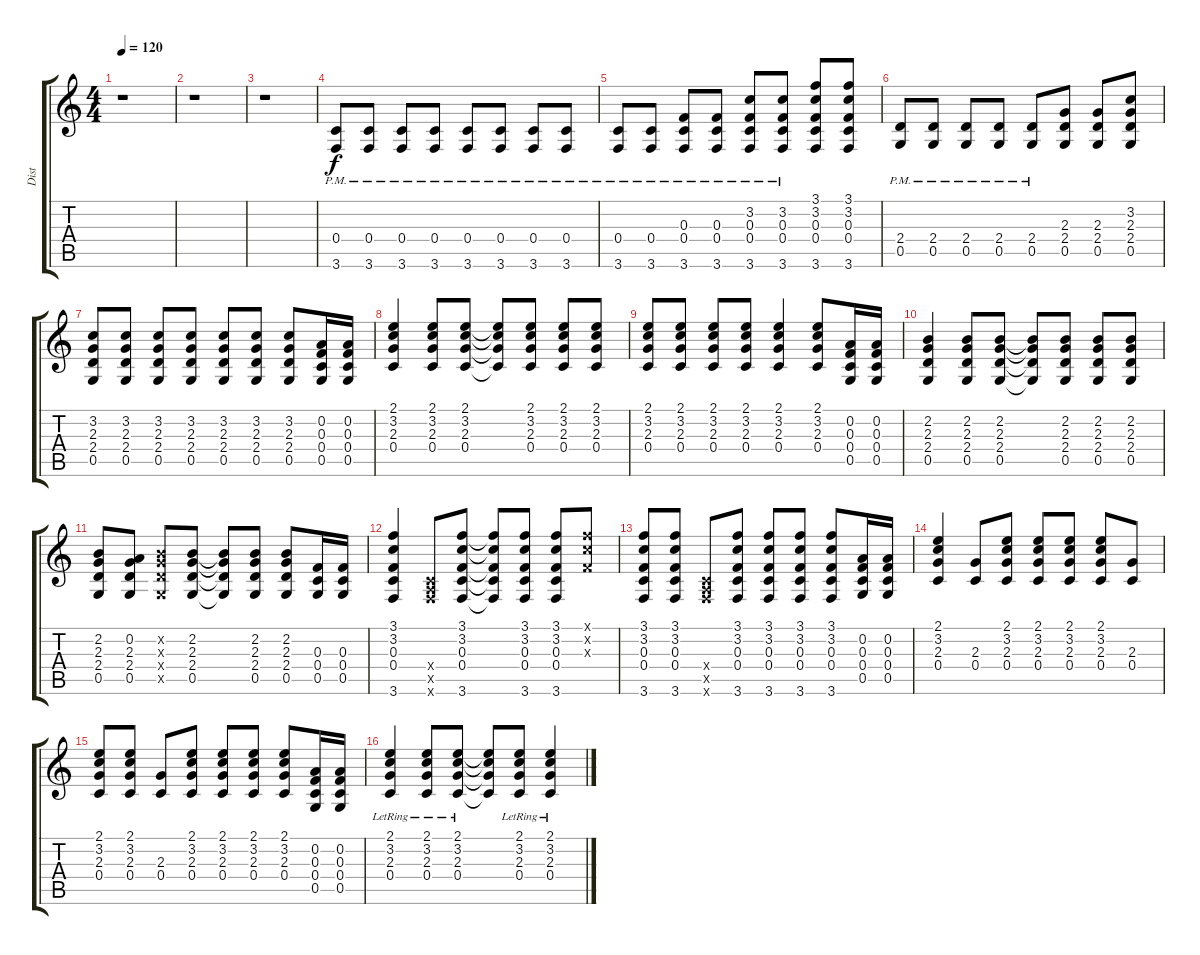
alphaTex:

\track ("Dist" "Dist") {instrument distortionguitar}
\staff {score tabs}
\tuning (D4 A3 F3 C3 G2 D2) {hide}
\ts (4 4)
\tempo 120
\clef g2
\ks c
r.1{dy f instrument distortionguitar} |
r.1 |
r.1 |
(0.4{pm} 3.6{pm}).8 (0.4{pm} 3.6{pm}).8 (0.4{pm} 3.6{pm}).8 (0.4{pm} 3.6{pm}).8 (0.4{pm} 3.6{pm}).8 (0.4{pm} 3.6{pm}).8 (0.4{pm} 3.6{pm}).8 (0.4{pm} 3.6{pm}).8 |
(0.4{pm} 3.6{pm}).8 (0.4{pm} 3.6{pm}).8 (0.3{pm} 0.4{pm} 3.6{pm}).8 (0.3{pm} 0.4{pm} 3.6{pm}).8 (3.2{pm} 0.3{pm} 0.4{pm} 3.6{pm}).8 (3.2{pm} 0.3{pm} 0.4{pm} 3.6{pm}).8 (3.1 3.2 0.3 0.4 3.6).8 (3.1 3.2 0.3 0.4 3.6).8 |
(2.4{pm} 0.5{pm}).8 (2.4{pm} 0.5{pm}).8 (2.4{pm} 0.5{pm}).8 (2.4{pm} 0.5{pm}).8 (2.4{pm} 0.5{pm}).8 (2.3 2.4 0.5).8 (2.3 2.4 0.5).8 (3.2 2.3 2.4 0.5).8 |
(3.2 2.3 2.4 0.5).8 (3.2 2.3 2.4 0.5).8 (3.2 2.3 2.4 0.5).8 (3.2 2.3 2.4 0.5).8 (3.2 2.3 2.4 0.5).8 (3.2 2.3 2.4 0.5).8 (3.2 2.3 2.4 0.5).8 (0.2 0.3 0.4 0.5).16 (0.2 0.3 0.4 0.5).16 |
(2.1 3.2 2.3 0.4).4 (2.1 3.2 2.3 0.4).8 (2.1 3.2 2.3 0.4).8 (2.1{t} 3.2{t} 2.3{t} 0.4{t}).8 (2.1 3.2 2.3 0.4).8 (2.1 3.2 2.3 0.4).8 (2.1 3.2 2.3 0.4).8 |
(2.1 3.2 2.3 0.4).8 (2.1 3.2 2.3 0.4).8 (2.1 3.2 2.3 0.4).8 (2.1 3.2 2.3 0.4).8 (2.1 3.2 2.3 0.4).4 (2.1 3.2 2.3 0.4).8 (0.2 0.3 0.4 0.5).16 (0.2 0.3 0.4 0.5).16 |
(2.2 2.3 2.4 0.5).4 (2.2 2.3 2.4 0.5).8 (2.2 2.3 2.4 0.5).8 (2.2{t} 2.3{t} 2.4{t} 0.5{t}).8 (2.2 2.3 2.4 0.5).8 (2.2 2.3 2.4 0.5).8 (2.2 2.3 2.4 0.5).8 |
(2.2 2.3 2.4 0.5).8 (0.2 2.3 2.4 0.5).8 (2.2{x} 2.3{x} 2.4{x} 0.5{x}).8 (2.2 2.3 2.4 0.5).8 (2.2{t} 2.3{t} 2.4{t} 0.5{t}).8 (2.2 2.3 2.4 0.5).8 (2.2 2.3 2.4 0.5).8 (0.3 0.4 0.5).16 (0.3 0.4 0.5).16 |
(3.1 3.2 0.3 0.4 3.6).4 (0.4{x} 2.5{x} 3.6{x}).8 (3.1 3.2 0.3 0.4 3.6).8 (3.1{t} 3.2{t} 0.3{t} 0.4{t} 3.6{t}).8 (3.1 3.2 0.3 0.4 3.6).8 (3.1 3.2 0.3 0.4 3.6).8 (3.1{x} 3.2{x} 0.3{x}).8 |
(3.1 3.2 0.3 0.4 3.6).8 (3.1 3.2 0.3 0.4 3.6).8 (0.4{x} 2.5{x} 3.6{x}).8 (3.1 3.2 0.3 0.4 3.6).8 (3.1 3.2 0.3 0.4 3.6).8 (3.1 3.2 0.3 0.4 3.6).8 (3.1 3.2 0.3 0.4 3.6).8 (0.2 0.3 0.4 0.5).16 (0.2 0.3 0.4 0.5).16 |
(2.1 3.2 2.3 0.4).4 (2.3 0.4).8 (2.1 3.2 2.3 0.4).8 (2.1 3.2 2.3 0.4).8 (2.1 3.2 2.3 0.4).8 (2.1 3.2 2.3 0.4).8 (2.3 0.4).8 |
(2.1 3.2 2.3 0.4).8 (2.1 3.2 2.3 0.4).8 (2.3 0.4).8 (2.1 3.2 2.3 0.4).8 (2.1 3.2 2.3 0.4).8 (2.1 3.2 2.3 0.4).8 (2.1 3.2 2.3 0.4).8 (0.2 0.3 0.4 0.5).16 (0.2 0.3 0.4 0.5).16 |
(2.1{lr} 3.2{lr} 2.3{lr} 0.4{lr}).4 (2.1{lr} 3.2{lr} 2.3{lr} 0.4{lr}).8 (2.1{lr} 3.2{lr} 2.3{lr} 0.4{lr}).8 (2.1{t} 3.2{t} 2.3{t} 0.4{t}).8 (2.1{lr} 3.2{lr} 2.3{lr} 0.4{lr}).8 (2.1{lr} 3.2{lr} 2.3{lr} 0.4{lr}).4
